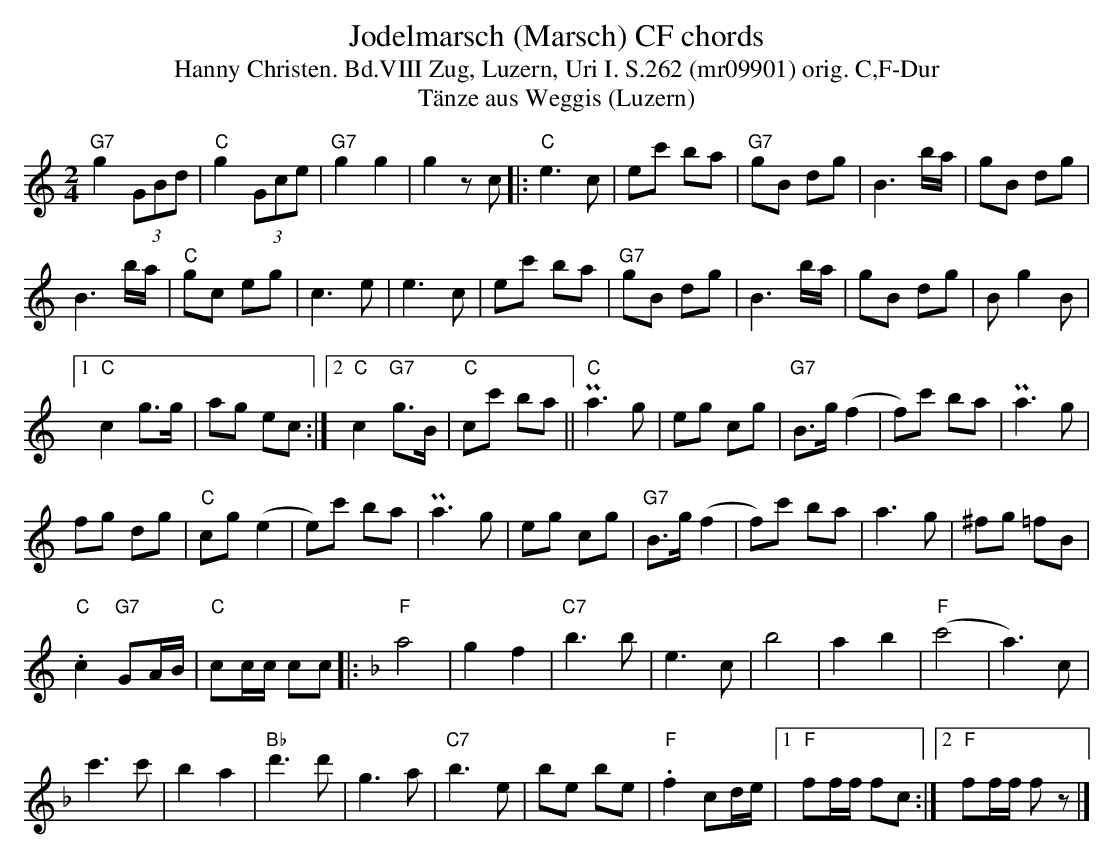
X:1
T: Jodelmarsch (Marsch) CF chords
T:Hanny Christen. Bd.VIII Zug, Luzern, Uri I. S.262 (mr09901) orig. C,F-Dur
T: T\"anze aus Weggis (Luzern)
M:2/4
L:1/8
K:C %%MIDI gchordon
"G7"g2 (3GBd | "C"g2 (3Gce | "G7"g2g2 | g2zc |: "C"e3c | ec' ba | "G7"gB dg | B3 b/a/ | gB dg |
B3 b/a/ | "C"gc eg | c3e | e3c | ec' ba | "G7"gB dg | B3 b/a/ | gB dg | Bg2B |1
"C"c2g>g | ag ec :|2 "C"c2 "G7"g>B | "C"cc' ba || "C"Pa3 g | eg cg | "G7"B>g (f2 | f)c' ba | Pa3 g |
fg dg | "C"cg (e2 | e)c' ba | Pa3g | eg cg | "G7"B>g (f2 | f)c' ba | a3g | ^fg =fB |
"C".c2 "G7"GA/B/ | "C"cc/c/ cc |:[K:F] "F"a4 | g2f2 | "C7"b3b | e3c | b4 | a2b2 | "F"(c'4 | a3)c |
c'3c' | b2a2 | "Bb"d'3d' | g3a | "C7"b3e | be be | "F".f2 cd/e/ |1 "F"ff/f/ fc :|2 "F"ff/f/ fz |]
